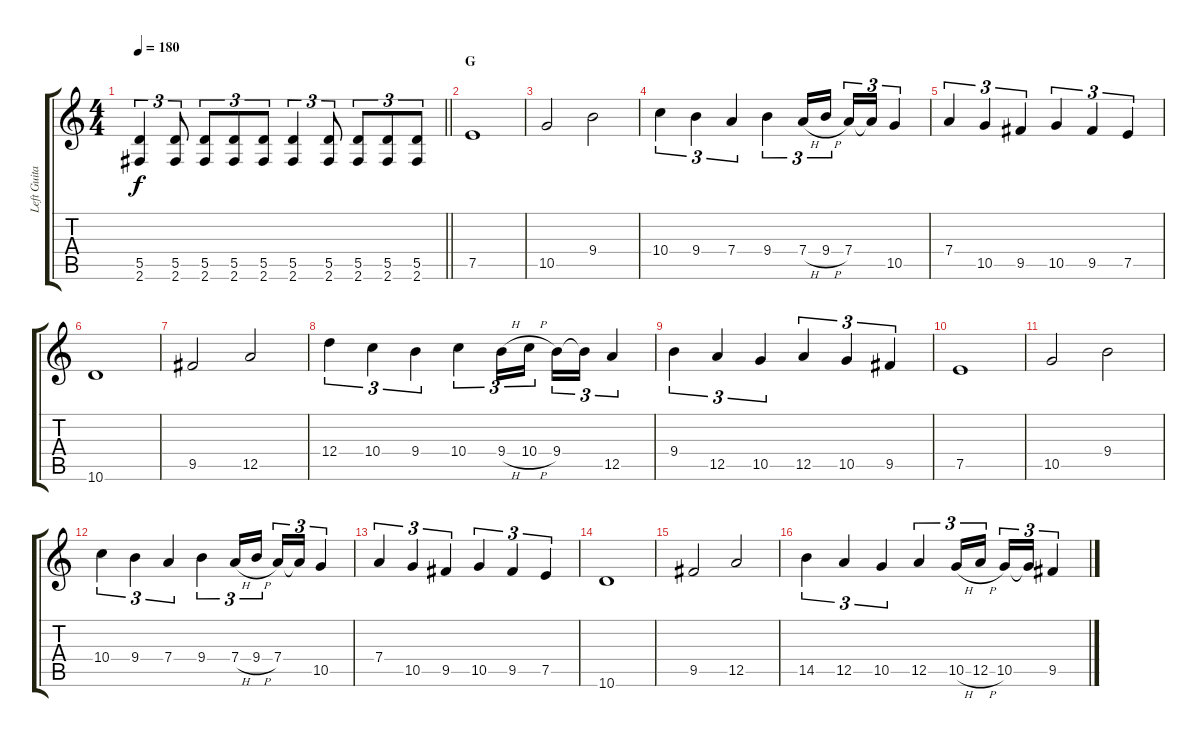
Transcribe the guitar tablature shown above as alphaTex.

\track ("Left Guitar" "Left Guita") {instrument distortionguitar}
\staff {score tabs}
\tuning (E4 B3 G3 D3 A2 E2) {hide}
\ts (4 4)
\tempo 180
\clef g2
\barLineRight lightlight
\ks c
(5.5 2.6).4{tu (3 2) dy f} (5.5 2.6).8{tu (3 2)} (5.5 2.6).8{tu (3 2)} (5.5 2.6).8{tu (3 2)} (5.5 2.6).8{tu (3 2)} (5.5 2.6).4{tu (3 2)} (5.5 2.6).8{tu (3 2)} (5.5 2.6).8{tu (3 2)} (5.5 2.6).8{tu (3 2)} (5.5 2.6).8{tu (3 2)} |
\section ("" "G")
7.5.1 |
10.5.2 9.4.2 |
10.4.4{tu (3 2)} 9.4.4{tu (3 2)} 7.4.4{tu (3 2)} 9.4.4{tu (3 2)} 7.4{h}.16{tu (3 2)} 9.4{h}.16{tu (3 2)} 7.4.16{tu (3 2)} 7.4{t}.16{tu (3 2)} 10.5.4{tu (3 2)} |
7.4.4{tu (3 2)} 10.5.4{tu (3 2)} 9.5.4{tu (3 2)} 10.5.4{tu (3 2)} 9.5.4{tu (3 2)} 7.5.4{tu (3 2)} |
10.6.1 |
9.5.2 12.5.2 |
12.4.4{tu (3 2)} 10.4.4{tu (3 2)} 9.4.4{tu (3 2)} 10.4.4{tu (3 2)} 9.4{h}.16{tu (3 2)} 10.4{h}.16{tu (3 2)} 9.4.16{tu (3 2)} 9.4{t}.16{tu (3 2)} 12.5.4{tu (3 2)} |
9.4.4{tu (3 2)} 12.5.4{tu (3 2)} 10.5.4{tu (3 2)} 12.5.4{tu (3 2)} 10.5.4{tu (3 2)} 9.5.4{tu (3 2)} |
7.5.1 |
10.5.2 9.4.2 |
10.4.4{tu (3 2)} 9.4.4{tu (3 2)} 7.4.4{tu (3 2)} 9.4.4{tu (3 2)} 7.4{h}.16{tu (3 2)} 9.4{h}.16{tu (3 2)} 7.4.16{tu (3 2)} 7.4{t}.16{tu (3 2)} 10.5.4{tu (3 2)} |
7.4.4{tu (3 2)} 10.5.4{tu (3 2)} 9.5.4{tu (3 2)} 10.5.4{tu (3 2)} 9.5.4{tu (3 2)} 7.5.4{tu (3 2)} |
10.6.1 |
9.5.2 12.5.2 |
14.5.4{tu (3 2)} 12.5.4{tu (3 2)} 10.5.4{tu (3 2)} 12.5.4{tu (3 2)} 10.5{h}.16{tu (3 2)} 12.5{h}.16{tu (3 2)} 10.5.16{tu (3 2)} 10.5{t}.16{tu (3 2)} 9.5.4{tu (3 2)}
